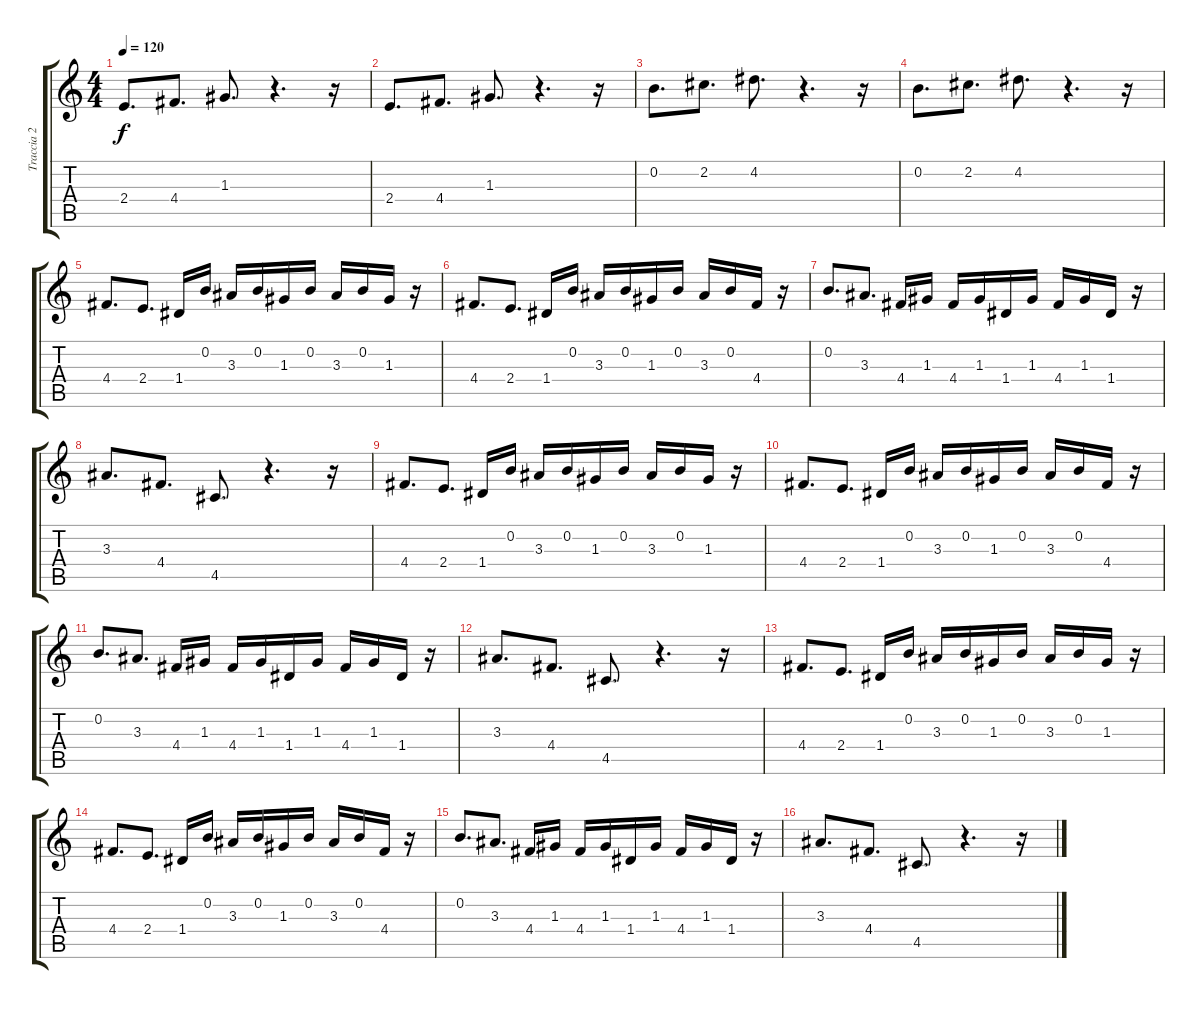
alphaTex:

\track ("Traccia 2" "Traccia 2") {instrument acousticguitarsteel}
\staff {score tabs}
\tuning (E4 B3 G3 D3 A2 E2) {hide}
\ts (4 4)
\tempo 120
\clef g2
\ks c
2.4.8{d dy f} 4.4.8{d} 1.3.8{d} r.4{d} r.16 |
2.4.8{d} 4.4.8{d} 1.3.8{d} r.4{d} r.16 |
0.2.8{d} 2.2.8{d} 4.2.8{d} r.4{d} r.16 |
0.2.8{d} 2.2.8{d} 4.2.8{d} r.4{d} r.16 |
4.4.8{d} 2.4.8{d} 1.4.16 0.2.16 3.3.16 0.2.16 1.3.16 0.2.16 3.3.16 0.2.16 1.3.16 r.16 |
4.4.8{d} 2.4.8{d} 1.4.16 0.2.16 3.3.16 0.2.16 1.3.16 0.2.16 3.3.16 0.2.16 4.4.16 r.16 |
0.2.8{d} 3.3.8{d} 4.4.16 1.3.16 4.4.16 1.3.16 1.4.16 1.3.16 4.4.16 1.3.16 1.4.16 r.16 |
3.3.8{d} 4.4.8{d} 4.5.8{d} r.4{d} r.16 |
4.4.8{d} 2.4.8{d} 1.4.16 0.2.16 3.3.16 0.2.16 1.3.16 0.2.16 3.3.16 0.2.16 1.3.16 r.16 |
4.4.8{d} 2.4.8{d} 1.4.16 0.2.16 3.3.16 0.2.16 1.3.16 0.2.16 3.3.16 0.2.16 4.4.16 r.16 |
0.2.8{d} 3.3.8{d} 4.4.16 1.3.16 4.4.16 1.3.16 1.4.16 1.3.16 4.4.16 1.3.16 1.4.16 r.16 |
3.3.8{d} 4.4.8{d} 4.5.8{d} r.4{d} r.16 |
4.4.8{d} 2.4.8{d} 1.4.16 0.2.16 3.3.16 0.2.16 1.3.16 0.2.16 3.3.16 0.2.16 1.3.16 r.16 |
4.4.8{d} 2.4.8{d} 1.4.16 0.2.16 3.3.16 0.2.16 1.3.16 0.2.16 3.3.16 0.2.16 4.4.16 r.16 |
0.2.8{d} 3.3.8{d} 4.4.16 1.3.16 4.4.16 1.3.16 1.4.16 1.3.16 4.4.16 1.3.16 1.4.16 r.16 |
3.3.8{d} 4.4.8{d} 4.5.8{d} r.4{d} r.16
